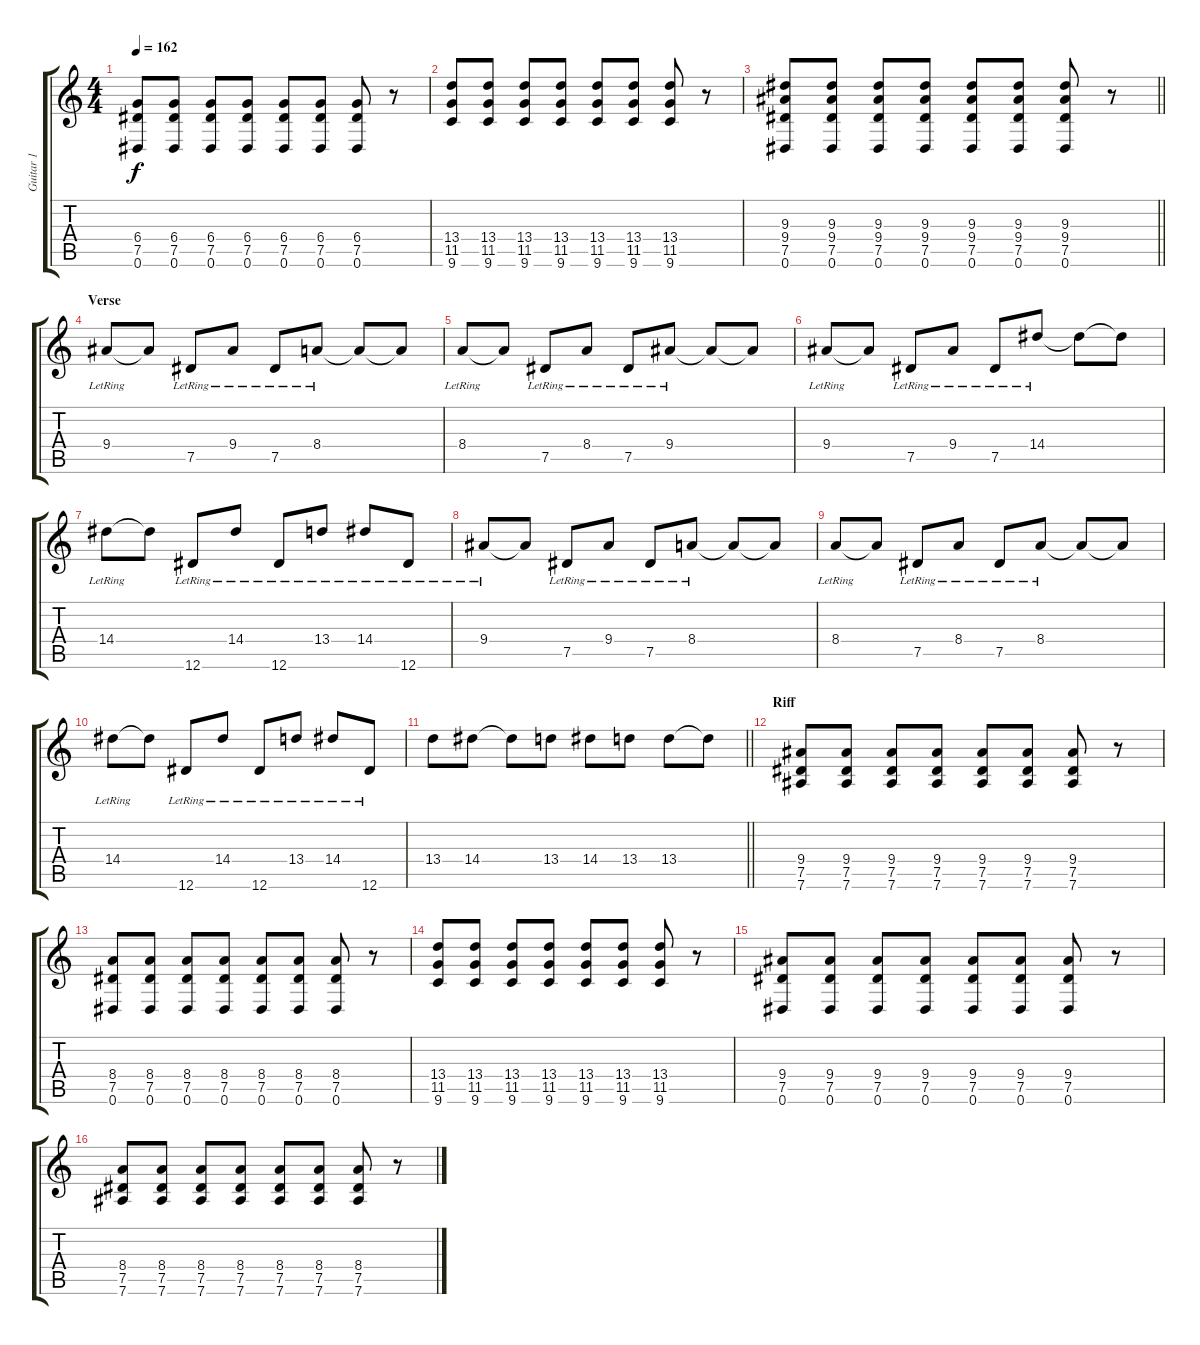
\track ("Guitar 1" "Guitar 1") {instrument overdrivenguitar}
\staff {score tabs}
\tuning (Eb4 Bb3 Gb3 Db3 Ab2 Eb2) {hide}
\ts (4 4)
\tempo 162
\clef g2
\ks c
(6.4 7.5 0.6).8{dy f} (6.4 7.5 0.6).8 (6.4 7.5 0.6).8 (6.4 7.5 0.6).8 (6.4 7.5 0.6).8 (6.4 7.5 0.6).8 (6.4 7.5 0.6).8 r.8 |
(13.4 11.5 9.6).8 (13.4 11.5 9.6).8 (13.4 11.5 9.6).8 (13.4 11.5 9.6).8 (13.4 11.5 9.6).8 (13.4 11.5 9.6).8 (13.4 11.5 9.6).8 r.8 |
\barLineRight lightlight
(9.3 9.4 7.5 0.6).8 (9.3 9.4 7.5 0.6).8 (9.3 9.4 7.5 0.6).8 (9.3 9.4 7.5 0.6).8 (9.3 9.4 7.5 0.6).8 (9.3 9.4 7.5 0.6).8 (9.3 9.4 7.5 0.6).8 r.8 |
\section ("" "Verse")
9.4{lr}.8{instrument electricguitarclean} 9.4{t}.8 7.5{lr}.8 9.4{lr}.8 7.5{lr}.8 8.4{lr}.8 8.4{t}.8 8.4{t}.8 |
8.4{lr}.8 8.4{t}.8 7.5{lr}.8 8.4{lr}.8 7.5{lr}.8 9.4{lr}.8 9.4{t}.8 9.4{t}.8 |
9.4{lr}.8 9.4{t}.8 7.5{lr}.8 9.4{lr}.8 7.5{lr}.8 14.4{lr}.8 14.4{t}.8 14.4{t}.8 |
14.4{lr}.8 14.4{t}.8 12.6{lr}.8 14.4{lr}.8 12.6{lr}.8 13.4{lr}.8 14.4{lr}.8 12.6{lr}.8 |
9.4{lr}.8 9.4{t}.8 7.5{lr}.8 9.4{lr}.8 7.5{lr}.8 8.4{lr}.8 8.4{t}.8 8.4{t}.8 |
8.4{lr}.8 8.4{t}.8 7.5{lr}.8 8.4{lr}.8 7.5{lr}.8 8.4{lr}.8 8.4{t}.8 8.4{t}.8 |
14.4{lr}.8 14.4{t}.8 12.6{lr}.8 14.4{lr}.8 12.6{lr}.8 13.4{lr}.8 14.4{lr}.8 12.6{lr}.8 |
\barLineRight lightlight
13.4.8 14.4.8 14.4{t}.8 13.4.8 14.4.8 13.4.8 13.4.8 13.4{t}.8 |
\section ("" "Riff")
(9.4 7.5 7.6).8{volume 15 instrument overdrivenguitar} (9.4 7.5 7.6).8 (9.4 7.5 7.6).8 (9.4 7.5 7.6).8 (9.4 7.5 7.6).8 (9.4 7.5 7.6).8 (9.4 7.5 7.6).8 r.8 |
(8.4 7.5 0.6).8 (8.4 7.5 0.6).8 (8.4 7.5 0.6).8 (8.4 7.5 0.6).8 (8.4 7.5 0.6).8 (8.4 7.5 0.6).8 (8.4 7.5 0.6).8 r.8 |
(13.4 11.5 9.6).8 (13.4 11.5 9.6).8 (13.4 11.5 9.6).8 (13.4 11.5 9.6).8 (13.4 11.5 9.6).8 (13.4 11.5 9.6).8 (13.4 11.5 9.6).8 r.8 |
(9.4 7.5 0.6).8 (9.4 7.5 0.6).8 (9.4 7.5 0.6).8 (9.4 7.5 0.6).8 (9.4 7.5 0.6).8 (9.4 7.5 0.6).8 (9.4 7.5 0.6).8 r.8 |
(8.4 7.5 7.6).8 (8.4 7.5 7.6).8 (8.4 7.5 7.6).8 (8.4 7.5 7.6).8 (8.4 7.5 7.6).8 (8.4 7.5 7.6).8 (8.4 7.5 7.6).8 r.8
